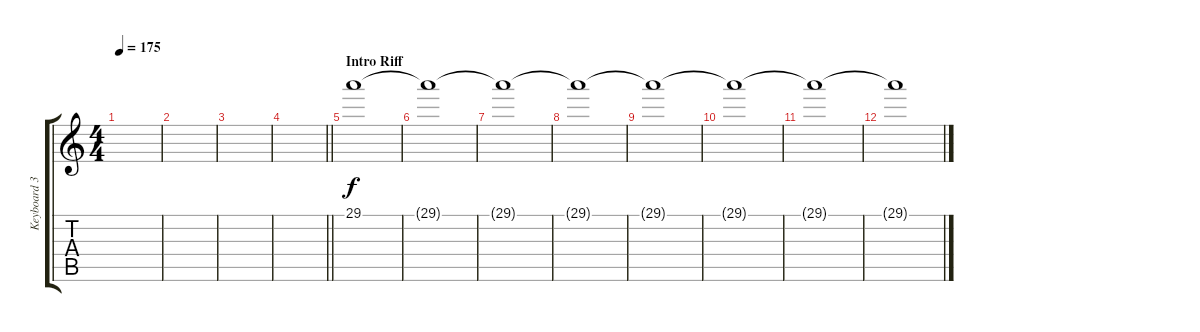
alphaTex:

\track ("Keyboard 3" "Keyboard 3") {instrument stringensemble1}
\staff {score tabs}
\tuning (E4 B3 G3 D3 A2 E2) {hide}
\ts (4 4)
\tempo 175
\clef g2
\ks c
|
|
|
\barLineRight lightlight
|
\section ("" "Intro Riff")
29.1.1{volume 10} |
29.1{t}.1 |
29.1{t}.1 |
29.1{t}.1 |
29.1{t}.1 |
29.1{t}.1{volume 0} |
29.1{t}.1 |
29.1{t}.1
